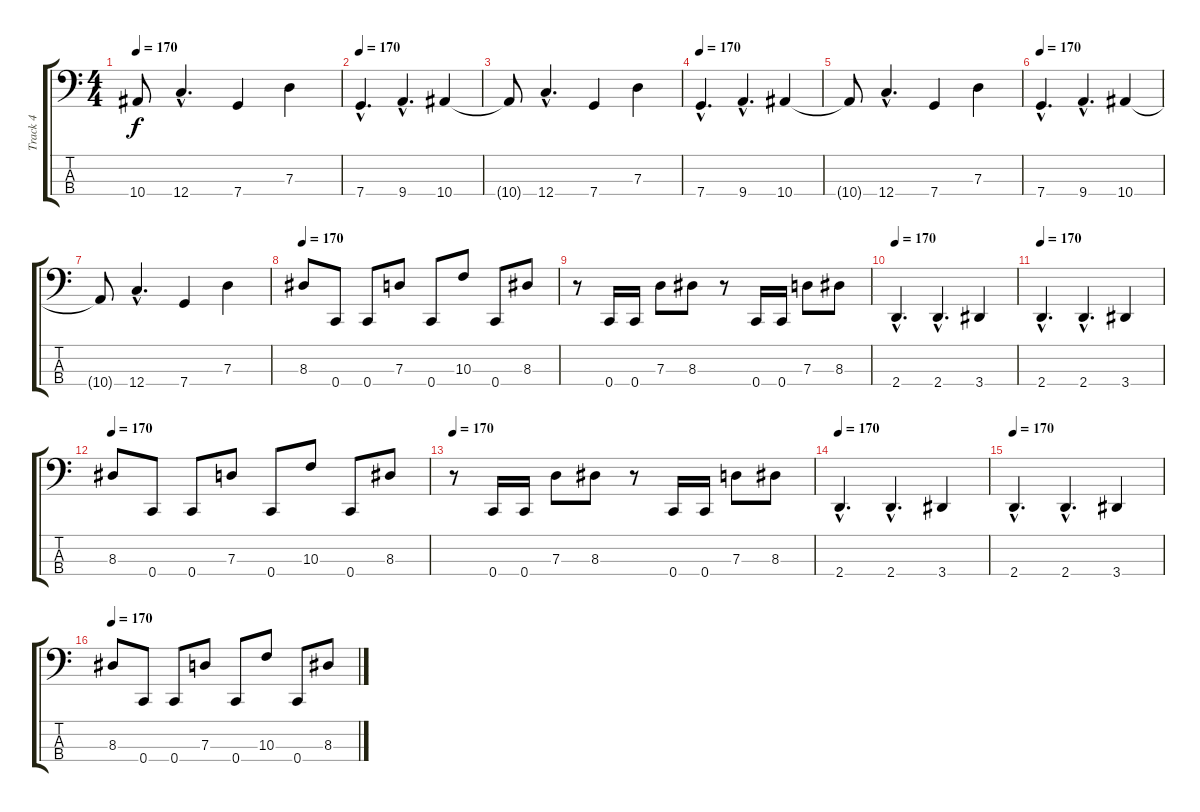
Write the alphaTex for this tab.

\track ("Track 4" "Track 4") {instrument electricbasspick}
\staff {score tabs}
\tuning (F2 C2 G1 C1) {hide}
\ts (4 4)
\tempo 170
\clef f4
\ks c
10.4{t}.8{dy f} 12.4{hac}.4{d} 7.4.4 7.3.4 |
\tempo 170
7.4{hac}.4{d} 9.4{hac}.4{d} 10.4.4 |
10.4{t}.8 12.4{hac}.4{d} 7.4.4 7.3.4 |
\tempo 170
7.4{hac}.4{d} 9.4{hac}.4{d} 10.4.4 |
10.4{t}.8 12.4{hac}.4{d} 7.4.4 7.3.4 |
\tempo 170
7.4{hac}.4{d} 9.4{hac}.4{d} 10.4.4 |
10.4{t}.8 12.4{hac}.4{d} 7.4.4 7.3.4 |
\tempo 170
8.3.8 0.4.8 0.4.8 7.3.8 0.4.8 10.3.8 0.4.8 8.3.8 |
r.8 0.4.16 0.4.16 7.3.8 8.3.8 r.8 0.4.16 0.4.16 7.3.8 8.3.8 |
\tempo 170
2.4{hac}.4{d} 2.4{hac}.4{d} 3.4.4 |
\tempo 170
2.4{hac}.4{d} 2.4{hac}.4{d} 3.4.4 |
\tempo 170
8.3.8 0.4.8 0.4.8 7.3.8 0.4.8 10.3.8 0.4.8 8.3.8 |
\tempo 170
r.8 0.4.16 0.4.16 7.3.8 8.3.8 r.8 0.4.16 0.4.16 7.3.8 8.3.8 |
\tempo 170
2.4{hac}.4{d} 2.4{hac}.4{d} 3.4.4 |
\tempo 170
2.4{hac}.4{d} 2.4{hac}.4{d} 3.4.4 |
\tempo 170
8.3.8 0.4.8 0.4.8 7.3.8 0.4.8 10.3.8 0.4.8 8.3.8
